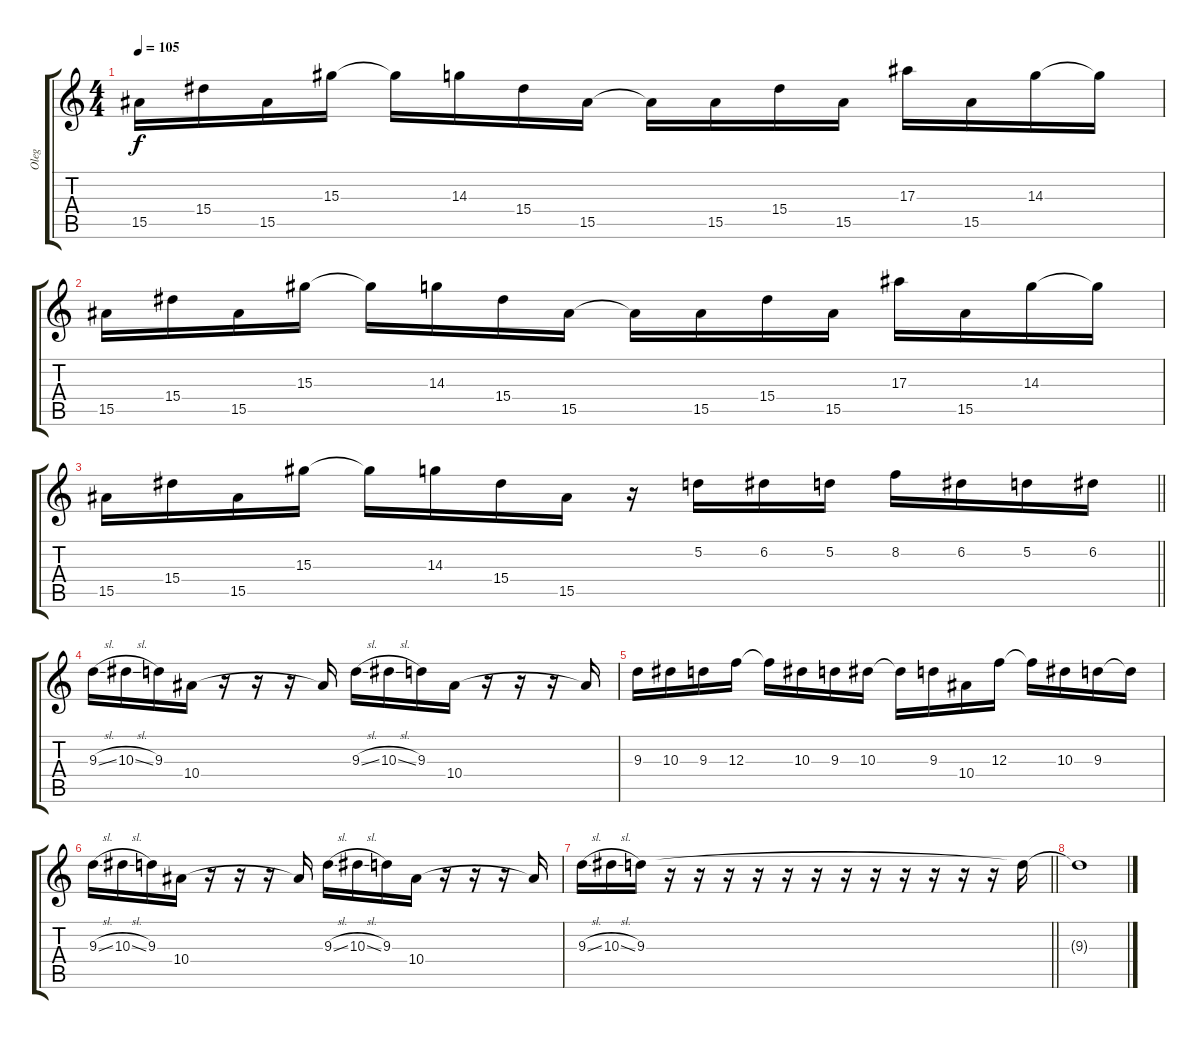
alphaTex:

\track ("Oleg" "Oleg") {instrument distortionguitar}
\staff {score tabs}
\tuning (D4 A3 F3 C3 G2 C2) {hide}
\ts (4 4)
\tempo 105
\clef g2
\ks c
15.5.16{dy f} 15.4.16 15.5.16 15.3.16 15.3{t}.16 14.3.16 15.4.16 15.5.16 15.5{t}.16 15.5.16 15.4.16 15.5.16 17.3.16 15.5.16 14.3.16 14.3{t}.16 |
15.5.16 15.4.16 15.5.16 15.3.16 15.3{t}.16 14.3.16 15.4.16 15.5.16 15.5{t}.16 15.5.16 15.4.16 15.5.16 17.3.16 15.5.16 14.3.16 14.3{t}.16 |
\barLineRight lightlight
15.5.16 15.4.16 15.5.16 15.3.16 15.3{t}.16 14.3.16 15.4.16 15.5.16 r.16 5.2.16 6.2.16 5.2.16 8.2.16 6.2.16 5.2.16 6.2.16 |
\section ("" "")
9.3{sl}.16 10.3{sl}.16 9.3.16 10.4.16 r.16 r.16 r.16 10.4{t}.16 9.3{sl}.16 10.3{sl}.16 9.3.16 10.4.16 r.16 r.16 r.16 10.4{t}.16 |
9.3.16 10.3.16 9.3.16 12.3.16 12.3{t}.16 10.3.16 9.3.16 10.3.16 10.3{t}.16 9.3.16 10.4.16 12.3.16 12.3{t}.16 10.3.16 9.3.16 9.3{t}.16 |
9.3{sl}.16 10.3{sl}.16 9.3.16 10.4.16 r.16 r.16 r.16 10.4{t}.16 9.3{sl}.16 10.3{sl}.16 9.3.16 10.4.16 r.16 r.16 r.16 10.4{t}.16 |
\barLineRight lightlight
9.3{sl}.16 10.3{sl}.16 9.3.16 r.16 r.16 r.16 r.16 r.16 r.16 r.16 r.16 r.16 r.16 r.16 r.16 9.3{t}.16 |
9.3{t}.1{volume 0}
